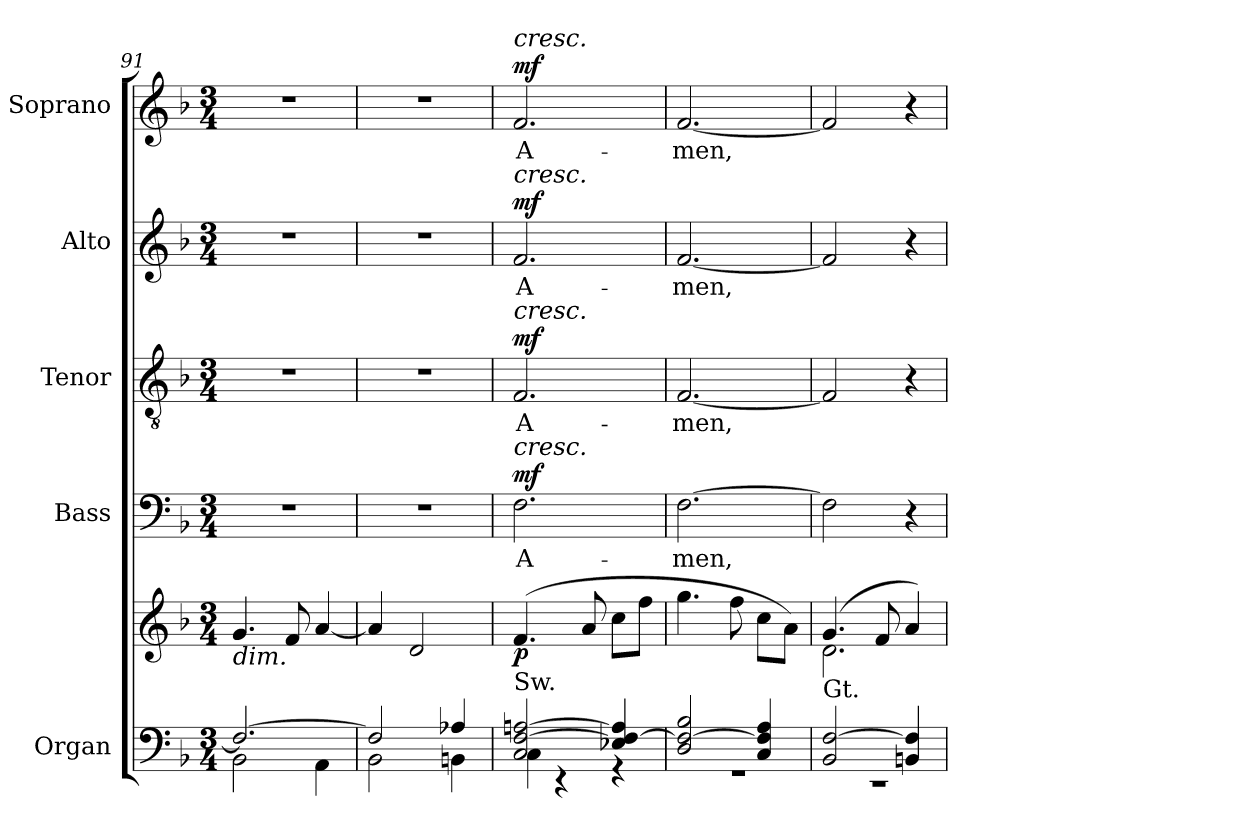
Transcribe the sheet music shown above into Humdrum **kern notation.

**kern	**kern	**dynam	**kern	**text	**dynam	**kern	**text	**dynam	**kern	**text	**dynam	**kern	**text	**dynam
*part5	*part5	*part5	*part4	*part4	*part4	*part3	*part3	*part3	*part2	*part2	*part2	*part1	*part1	*part1
*staff6	*staff5	*staff5/6	*staff4	*staff4	*staff4	*staff3	*staff3	*staff3	*staff2	*staff2	*staff2	*staff1	*staff1	*staff1
*I"Organ	*	*	*I"Bass	*	*	*I"Tenor	*	*	*I"Alto	*	*	*I"Soprano	*	*
*I'Org.	*	*	*I'B.	*	*	*I'T.	*	*	*I'A.	*	*	*I'S.	*	*
*clefF4	*clefG2	*	*clefF4	*	*	*clefGv2	*	*	*clefG2	*	*	*clefG2	*	*
*	*	*	*	*	*	*ITrd7c12	*	*	*	*	*	*	*	*
*k[b-]	*k[b-]	*	*k[b-]	*	*	*k[b-]	*	*	*k[b-]	*	*	*k[b-]	*	*
*F:	*F:	*	*F:	*	*	*F:	*	*	*F:	*	*	*F:	*	*
*M3/4	*M3/4	*	*M3/4	*	*	*M3/4	*	*	*M3/4	*	*	*M3/4	*	*
=91	=91	=91	=91	=91	=91	=91	=91	=91	=91	=91	=91	=91	=91	=91
*^	*	*	*	*	*	*	*	*	*	*	*	*	*	*
!	!	!LO:TX:b:i:t=dim.	!	!	!	!	!	!	!	!	!	!	!	!	!
!	!	!	!	!LO:N:vis=1	!	!	!LO:N:vis=1	!	!	!LO:N:vis=1	!	!	!LO:N:vis=1	!	!
2.Fi/_	2BB-i\	4.gi/	.	2.r	.	.	2.r	.	.	2.r	.	.	2.r	.	.
.	.	8fi/	.	.	.	.	.	.	.	.	.	.	.	.	.
.	4AAi\	[4ai/	.	.	.	.	.	.	.	.	.	.	.	.	.
=92	=92	=92	=92	=92	=92	=92	=92	=92	=92	=92	=92	=92	=92	=92	=92
!	!	!	!	!LO:N:vis=1	!	!	!LO:N:vis=1	!	!	!LO:N:vis=1	!	!	!LO:N:vis=1	!	!
2Fi/]	2BB-i\	4ai/]	.	2.r	.	.	2.r	.	.	2.r	.	.	2.r	.	.
.	.	2di/	.	.	.	.	.	.	.	.	.	.	.	.	.
4A-Xi/	4BBni\	.	.	.	.	.	.	.	.	.	.	.	.	.	.
=93	=93	=93	=93	=93	=93	=93	=93	=93	=93	=93	=93	=93	=93	=93	=93
!	!	!	!	!	!LO:LY:b:color=#000000	!	!	!	!	!	!	!	!	!	!
!	!	!	!	!	!	!	!	!LO:LY:b:color=#000000	!	!	!	!	!	!	!
!	!	!	!	!	!	!	!	!	!	!	!LO:LY:b:color=#000000	!	!	!	!
!	!	!	!	!	!	!	!	!	!	!	!	!	!LO:TX:a:i:t=cresc.	!	!
!	!	!	!	!	!	!	!	!	!	!LO:TX:a:i:t=cresc.	!	!	!	!	!
!	!	!	!	!	!	!	!LO:TX:a:i:t=cresc.	!	!	!	!	!	!	!	!
!	!	!	!	!LO:TX:a:i:t=cresc.	!	!	!	!	!	!	!	!	!	!	!
!LO:TX:a:t=Sw.	!	!	!	!	!	!	!	!	!	!	!	!	!	!	!
!	!	!	!	!	!	!	!	!	!	!	!	!	!	!LO:LY:b:color=#000000	!
2Ci/ [2Fi [2Ani	4Ci\	(4.fi/	p	2.Fi\	A-	mf	2.FFi/	A-	mf	2.fi/	A-	mf	2.fi/	A-	mf
.	4r	.	.	.	.	.	.	.	.	.	.	.	.	.	.
.	.	8ai/	.	.	.	.	.	.	.	.	.	.	.	.	.
4E-Xi/ 4Fi_ 4Ai]	4r	8cci\L	.	.	.	.	.	.	.	.	.	.	.	.	.
.	.	8ffi\J	.	.	.	.	.	.	.	.	.	.	.	.	.
!!LO:LB:g=z
=94	=94	=94	=94	=94	=94	=94	=94	=94	=94	=94	=94	=94	=94	=94	=94
!	!LO:N:vis=1	!	!	!	!	!	!	!	!	!	!	!	!	!	!
!	!	!	!	!	!LO:LY:b:color=#000000	!	!	!	!	!	!	!	!	!	!
!	!	!	!	!	!	!	!	!LO:LY:b:color=#000000	!	!	!	!	!	!	!
!	!	!	!	!	!	!	!	!	!	!	!LO:LY:b:color=#000000	!	!	!	!
!	!	!	!	!	!	!	!	!	!	!	!	!	!	!LO:LY:b:color=#000000	!
2Di/ 2Fi_ 2B-i	2.r	4.ggi\	.	[2.Fi\	-men,	.	[2.FFi/	-men,	.	[2.fi/	-men,	.	[2.fi/	-men,	.
.	.	8ffi\	.	.	.	.	.	.	.	.	.	.	.	.	.
4Ci/ 4Fi] 4Ai	.	8cci\L	.	.	.	.	.	.	.	.	.	.	.	.	.
.	.	8ai\J)	.	.	.	.	.	.	.	.	.	.	.	.	.
=95	=95	=95	=95	=95	=95	=95	=95	=95	=95	=95	=95	=95	=95	=95	=95
!LO:TX:a:t=Gt.	!	!	!	!	!	!	!	!	!	!	!	!	!	!	!
!	!LO:N:vis=1	!	!	!	!	!	!	!	!	!	!	!	!	!	!
*	*	*^	*	*	*	*	*	*	*	*	*	*	*	*	*
2BB-i/ [2Fi	2.r	(4.gi/	2.di\	.	2Fi\]	.	.	2FFi/]	.	.	2fi/]	.	.	2fi/]	.	.
.	.	8fi/	.	.	.	.	.	.	.	.	.	.	.	.	.	.
4BBni/ 4Fi]	.	4ai/)	.	.	4r	.	.	4r	.	.	4r	.	.	4r	.	.
*v	*v	*	*	*	*	*	*	*	*	*	*	*	*	*	*	*
*	*v	*v	*	*	*	*	*	*	*	*	*	*	*	*	*
=	=	=	=	=	=	=	=	=	=	=	=	=	=	=
*-	*-	*-	*-	*-	*-	*-	*-	*-	*-	*-	*-	*-	*-	*-
